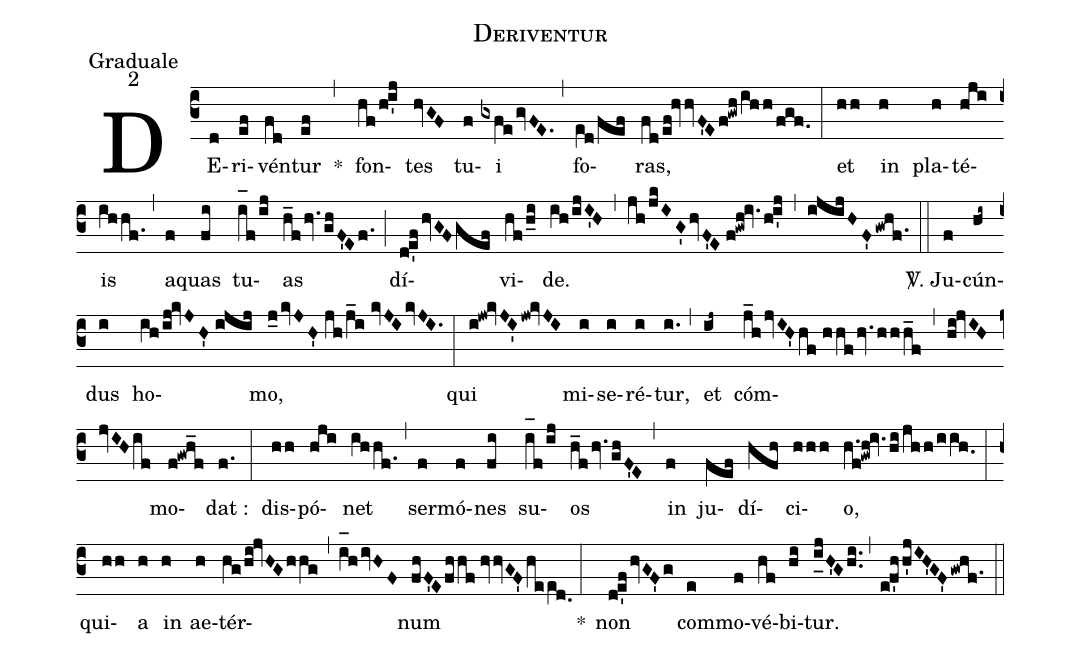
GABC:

name:Deriventur;
office-part:Graduale;
mode:2;
%%
(c3) DE(d)ri(ef)vén(fd)tur(ef) *(,) fon(hf/hi'j)tes(hvGF) tu(f)i(gxfegvFE.) (,) fo(e[ll:1]d/fef)ras,(fd/ef!hvvF'E/f!gwh/!ih/!h/fgf.) (:) et(hh) in(h) pla(h)té(hji)is(ihhf.) (,) a(f)quas(fi) tu(i_[oh:h]f/ij)as(h_fhv.ghF'Ef.) (;) dí(de'fhvGFgef)vi(hf/h_i)de.(ih/ijI'H) (,) (jh/jkIG'hvF'E//f!gwh!iv.hi'j) (,) (ijijHF'gwhf.1) (::)
<sp>V/</sp>. Ju(f)cún(hi~)dus(i) ho(ih/ij!kvJH'//ijij)mo,(j_0kvJH'//jh/j_i//kvJIkvJI.) (:) qui(i!jw!kvJI'jw!kvJI) mi(i)se(i)ré(i)tur,(i.) (,) et(ij~) cóm(j_hjvIH'hf//hhfhv.hhh_f)(,)(hi!jvIHjvIHif)mo(f!gwh_f)dat :(f.) (:) dis(hh)pó(hji)net(ihhf.) (,) ser(f)mó(f)nes(fi) su(i_[oh:h]f/ij)os(h_fhv.ghF'E) (,) in(f) ju(fef)dí(hfh)ci(hhh)o,(h.f!gwh!iv.hi/jhh/iih.0) (:) qui(hh)a(h) in(h) ae(h)tér(hg/hi!jvHGhhg)(,)(i_[oh:h]hivHF)num(fhF'Efhhf//hvvGF'hee[ll:1]d.0) <clear>*(:) non(de'fhvGF'g) com(e)mo(f)vé(hf)bi(hi)tur.(i_[uh:l]jH'Ghi..) (,) (ef'hh'jIH'GF'gwhf.1) (::)
